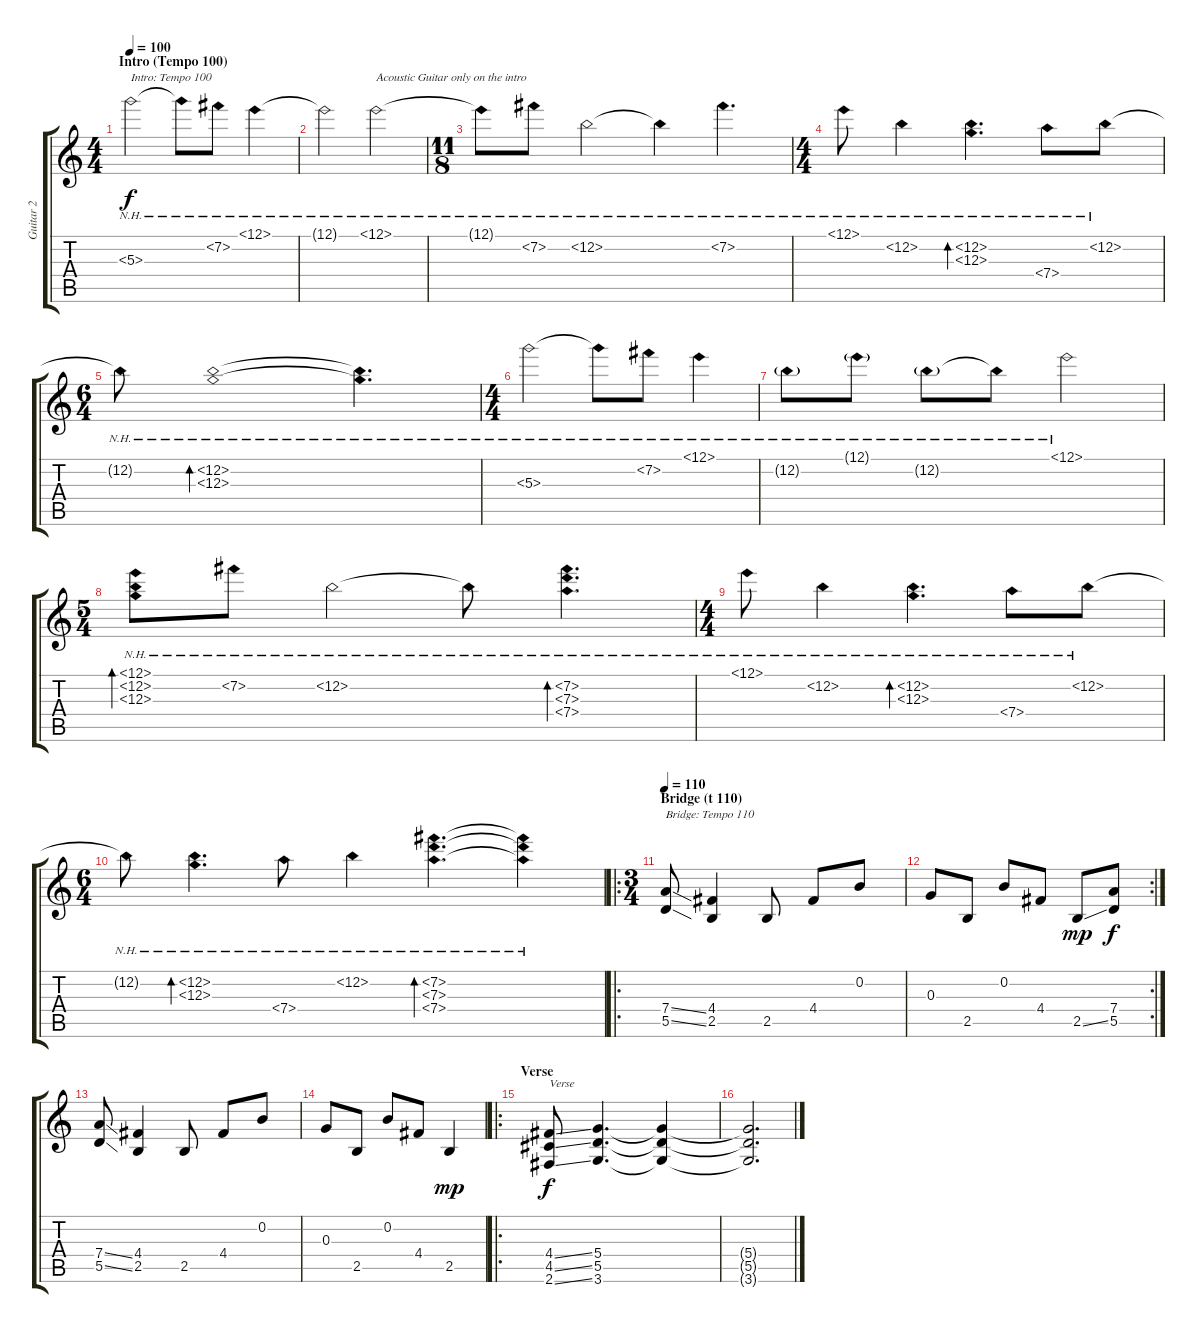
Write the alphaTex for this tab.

\track ("Guitar 2" "Guitar 2") {instrument electricguitarclean}
\staff {score tabs}
\tuning (E4 B3 G3 D3 A2 E2) {hide}
\ts (4 4)
\section ("" "Intro (Tempo 100)")
\tempo 100
\clef g2
\ks c
5.3{nh}.2{txt "Intro: Tempo 100" dy f instrument electricguitarclean} 5.3{nh t}.8 7.2{nh}.8 12.1{nh}.4 |
12.1{nh t}.2 12.1{nh}.2{txt "Acoustic Guitar only on the intro"} |
\ts (11 8)
12.1{nh t}.8 7.2{nh}.8 12.2{nh}.2 12.2{nh t}.4 7.2{nh}.4{d} |
\ts (4 4)
12.1{nh}.8 12.2{nh}.4 (12.2{nh} 12.3{nh}).4{d bd 240} 7.4{nh}.8 12.2{nh}.8 |
\ts (6 4)
12.2{nh t}.8 (12.2{nh} 12.3{nh}).1{bd 60} (12.2{nh t} 12.3{nh t}).4{d} |
\ts (4 4)
5.3{nh}.2 5.3{nh t}.8 7.2{nh}.8 12.1{nh}.4 |
12.2{nh g}.8 12.1{nh g}.8 12.2{nh g}.8 12.2{nh t}.8 12.1{nh}.2 |
\ts (5 4)
(12.1{nh} 12.2{nh} 12.3{nh}).8{bd 480} 7.2{nh}.8 12.2{nh}.2 12.2{nh t}.8 (7.2{nh} 7.3{nh} 7.4{nh}).4{d bd 240} |
\ts (4 4)
12.1{nh}.8 12.2{nh}.4 (12.2{nh} 12.3{nh}).4{d bd 240} 7.4{nh}.8 12.2{nh}.8 |
\ts (6 4)
12.2{nh t}.8 (12.2{nh} 12.3{nh}).4{d bd 60} 7.4{nh}.8 12.2{nh}.4 (7.2{nh} 7.3{nh} 7.4{nh}).4{d bd 240} (7.2{nh t} 7.3{nh t} 7.4{nh t}).4 |
\ro
\ts (3 4)
\section ("" "Bridge (t 110)")
\tempo 110
(7.4{ss} 5.5{ss}).8{txt "Bridge: Tempo 110"} (4.4 2.5).4 2.5.8 4.4.8 0.2.8 |
\rc 2
0.3.8 2.5.8 0.2.8 4.4.8 2.5{ss}.8{dy mp} (7.4 5.5).8{dy f} |
(7.4{ss} 5.5{ss}).8 (4.4 2.5).4 2.5.8 4.4.8 0.2.8 |
0.3.8 2.5.8 0.2.8 4.4.8 2.5.4{dy mp} |
\ro
\section ("" "Verse")
(4.4{ss} 4.5{ss} 2.6{ss}).8{txt "Verse" dy f} (5.4 5.5 3.6).4{d} (5.4{t} 5.5{t} 3.6{t}).4 |
(5.4{t} 5.5{t} 3.6{t}).2{d}
